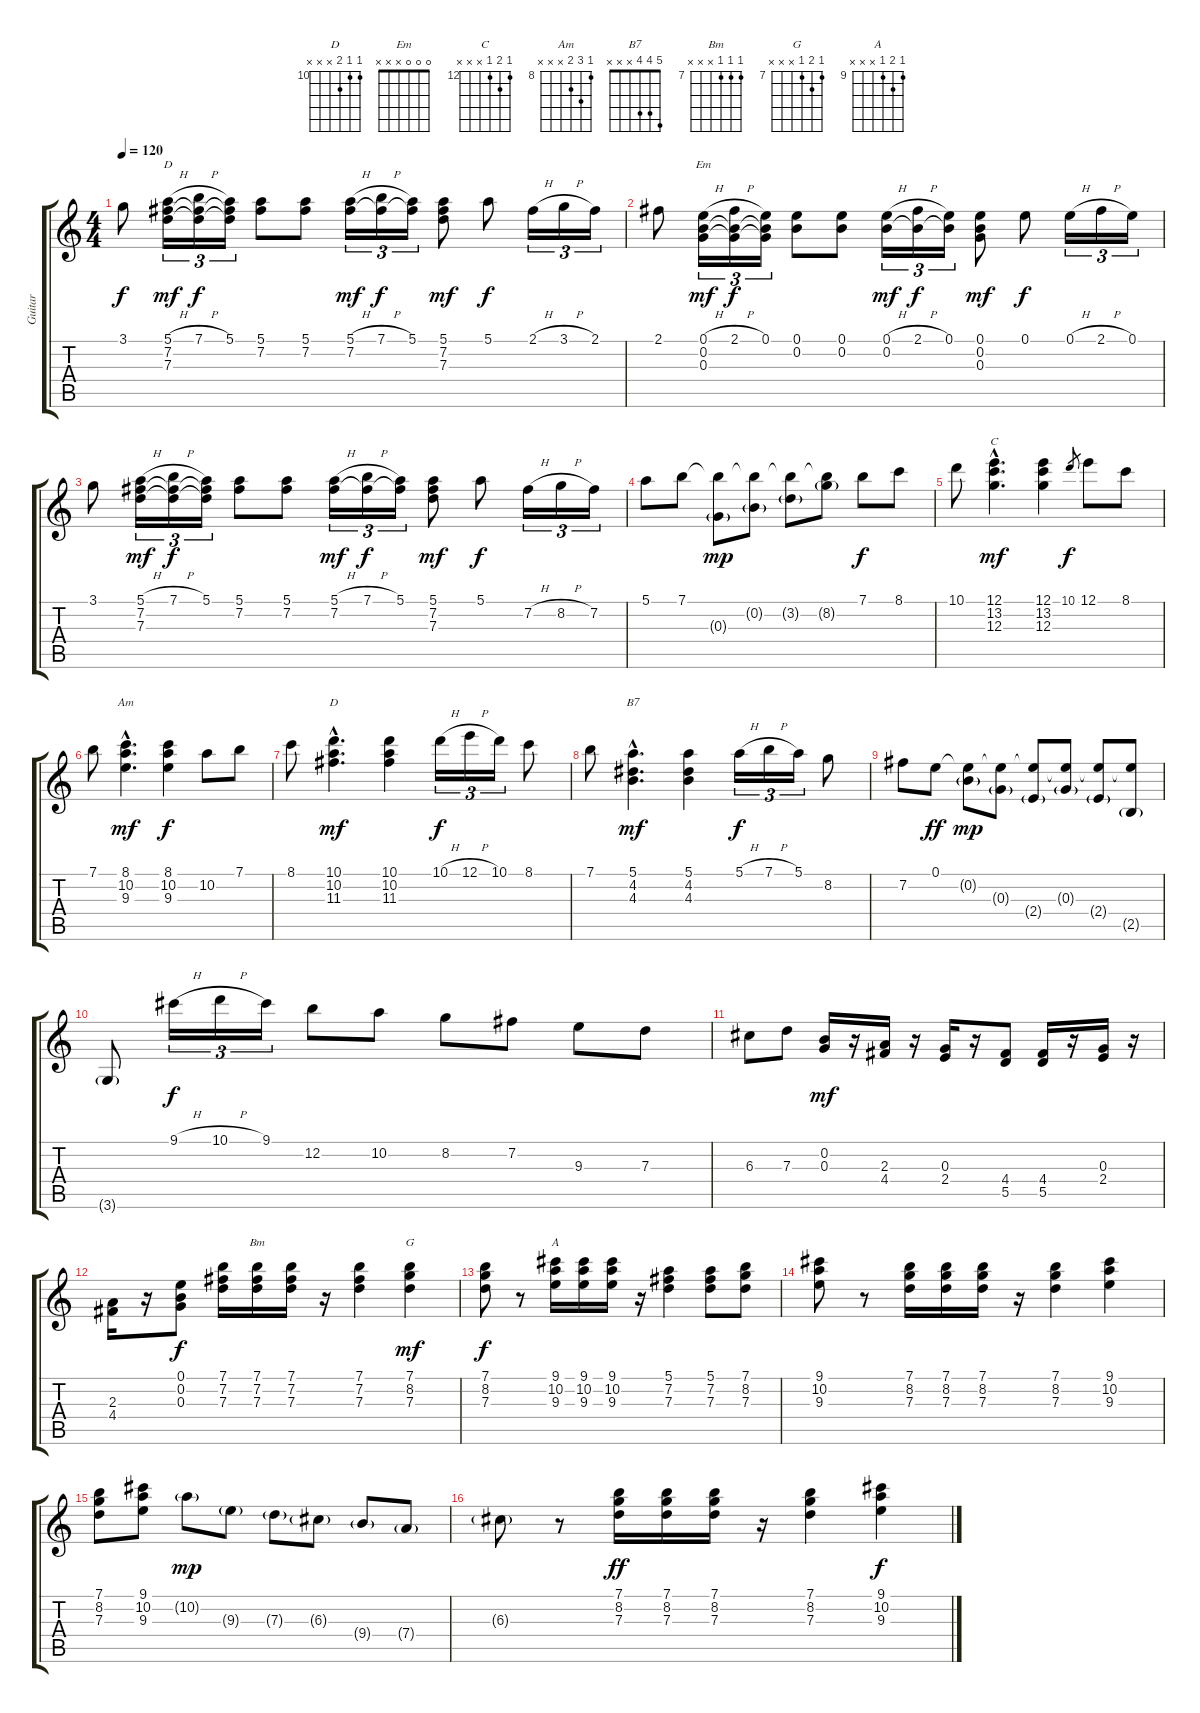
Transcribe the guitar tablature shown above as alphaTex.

\track ("Guitar" "Guitar") {instrument acousticguitarsteel}
\staff {score tabs}
\tuning (E4 B3 G3 D3 A2 E2) {hide}
\chord ("D" 5 7 7 x x x) {firstfret 5}
\chord ("Em" 0 0 0 x x x)
\chord ("C" 12 13 12 x x x) {firstfret 12}
\chord ("Am" 8 10 9 x x x) {firstfret 8}
\chord ("D" 10 10 11 x x x) {firstfret 10}
\chord ("B7" 5 4 4 x x x)
\chord ("Bm" 7 7 7 x x x) {firstfret 7}
\chord ("G" 7 8 7 x x x) {firstfret 7}
\chord ("A" 9 10 9 x x x) {firstfret 9}
\ts (4 4)
\tempo 120
\clef g2
\ks c
3.1.8{dy f} (5.1{h} 7.2 7.3).16{tu (3 2) ch "D" dy mf} (7.1{h} 7.2{t} 7.3{t}).16{tu (3 2) dy f} (5.1 7.2{t} 7.3{t}).16{tu (3 2)} (5.1 7.2).8 (5.1 7.2).8 (5.1{h} 7.2).16{tu (3 2) dy mf} (7.1{h} 7.2{t}).16{tu (3 2) dy f} (5.1 7.2{t}).16{tu (3 2)} (5.1 7.2 7.3).8{dy mf} 5.1.8{dy f} 2.1{h}.16{tu (3 2)} 3.1{h}.16{tu (3 2)} 2.1.16{tu (3 2)} |
2.1.8 (0.1{h} 0.2 0.3).16{tu (3 2) ch "Em" dy mf} (2.1{h} 0.2{t} 0.3{t}).16{tu (3 2) dy f} (0.1 0.2{t} 0.3{t}).16{tu (3 2)} (0.1 0.2).8 (0.1 0.2).8 (0.1{h} 0.2).16{tu (3 2) dy mf} (2.1{h} 0.2{t}).16{tu (3 2) dy f} (0.1 0.2{t}).16{tu (3 2)} (0.1 0.2 0.3).8{dy mf} 0.1.8{dy f} 0.1{h}.16{tu (3 2)} 2.1{h}.16{tu (3 2)} 0.1.16{tu (3 2)} |
3.1.8 (5.1{h} 7.2 7.3).16{tu (3 2) dy mf} (7.1{h} 7.2{t} 7.3{t}).16{tu (3 2) dy f} (5.1 7.2{t} 7.3{t}).16{tu (3 2)} (5.1 7.2).8 (5.1 7.2).8 (5.1{h} 7.2).16{tu (3 2) dy mf} (7.1{h} 7.2{t}).16{tu (3 2) dy f} (5.1 7.2{t}).16{tu (3 2)} (5.1 7.2 7.3).8{dy mf} 5.1.8{dy f} 7.2{h}.16{tu (3 2)} 8.2{h}.16{tu (3 2)} 7.2.16{tu (3 2)} |
5.1.8 7.1.8 (7.1{t} 0.3{g}).8{dy mp} (7.1{t} 0.2{g}).8 (7.1{t} 3.2{g}).8 (7.1{t} 8.2{g}).8 7.1.8{dy f} 8.1.8 |
10.1.8 (12.1{hac} 13.2{hac} 12.3{hac}).4{d ch "C" dy mf} (12.1 13.2 12.3).4 10.1.8{gr dy f} 12.1.8 8.1.8 |
7.1.8 (8.1{hac} 10.2{hac} 9.3{hac}).4{d ch "Am" dy mf} (8.1 10.2 9.3).4{dy f} 10.2.8 7.1.8 |
8.1.8 (10.1{hac} 10.2{hac} 11.3{hac}).4{d ch "D" dy mf} (10.1 10.2 11.3).4 10.1{h}.16{tu (3 2) dy f} 12.1{h}.16{tu (3 2)} 10.1.16{tu (3 2)} 8.1.8 |
7.1.8 (5.1{hac} 4.2{hac} 4.3{hac}).4{d ch "B7" dy mf} (5.1 4.2 4.3).4 5.1{h}.16{tu (3 2) dy f} 7.1{h}.16{tu (3 2)} 5.1.16{tu (3 2)} 8.2.8 |
7.2.8 0.1.8{dy ff} (0.1{t} 0.2{g}).8{dy mp} (0.1{t} 0.3{g}).8 (0.1{t} 2.4{g}).8 (0.1{t} 0.3{g}).8 (0.1{t} 2.4{g}).8 (0.1{t} 2.5{g}).8 |
3.6{g}.8 9.1{h}.16{tu (3 2) dy f} 10.1{h}.16{tu (3 2)} 9.1.16{tu (3 2)} 12.2.8 10.2.8 8.2.8 7.2.8 9.3.8 7.3.8 |
6.3.8 7.3.8 (0.2 0.3).16{dy mf} r.16 (2.3 4.4).16 r.16 (0.3 2.4).16 r.16 (4.4 5.5).8 (4.4 5.5).16 r.16 (0.3 2.4).16 r.16 |
(2.3 4.4).16 r.16 (0.1 0.2 0.3).8{dy f} (7.1 7.2 7.3).16 (7.1 7.2 7.3).16{ch "Bm"} (7.1 7.2 7.3).16 r.16 (7.1 7.2 7.3).4 (7.1 8.2 7.3).4{ch "G" dy mf} |
(7.1 8.2 7.3).8{dy f} r.8 (9.1 10.2 9.3).16{ch "A"} (9.1 10.2 9.3).16 (9.1 10.2 9.3).16 r.16 (5.1 7.2 7.3).4 (5.1 7.2 7.3).8 (7.1 8.2 7.3).8 |
(9.1 10.2 9.3).8 r.8 (7.1 8.2 7.3).16 (7.1 8.2 7.3).16 (7.1 8.2 7.3).16 r.16 (7.1 8.2 7.3).4 (9.1 10.2 9.3).4 |
(7.1 8.2 7.3).8 (9.1 10.2 9.3).8 10.2{g}.8{dy mp} 9.3{g}.8 7.3{g}.8 6.3{g}.8 9.4{g}.8 7.4{g}.8 |
6.3{g}.8 r.8 (7.1 8.2 7.3).16{dy ff} (7.1 8.2 7.3).16 (7.1 8.2 7.3).16 r.16 (7.1 8.2 7.3).4 (9.1 10.2 9.3).4{dy f}
